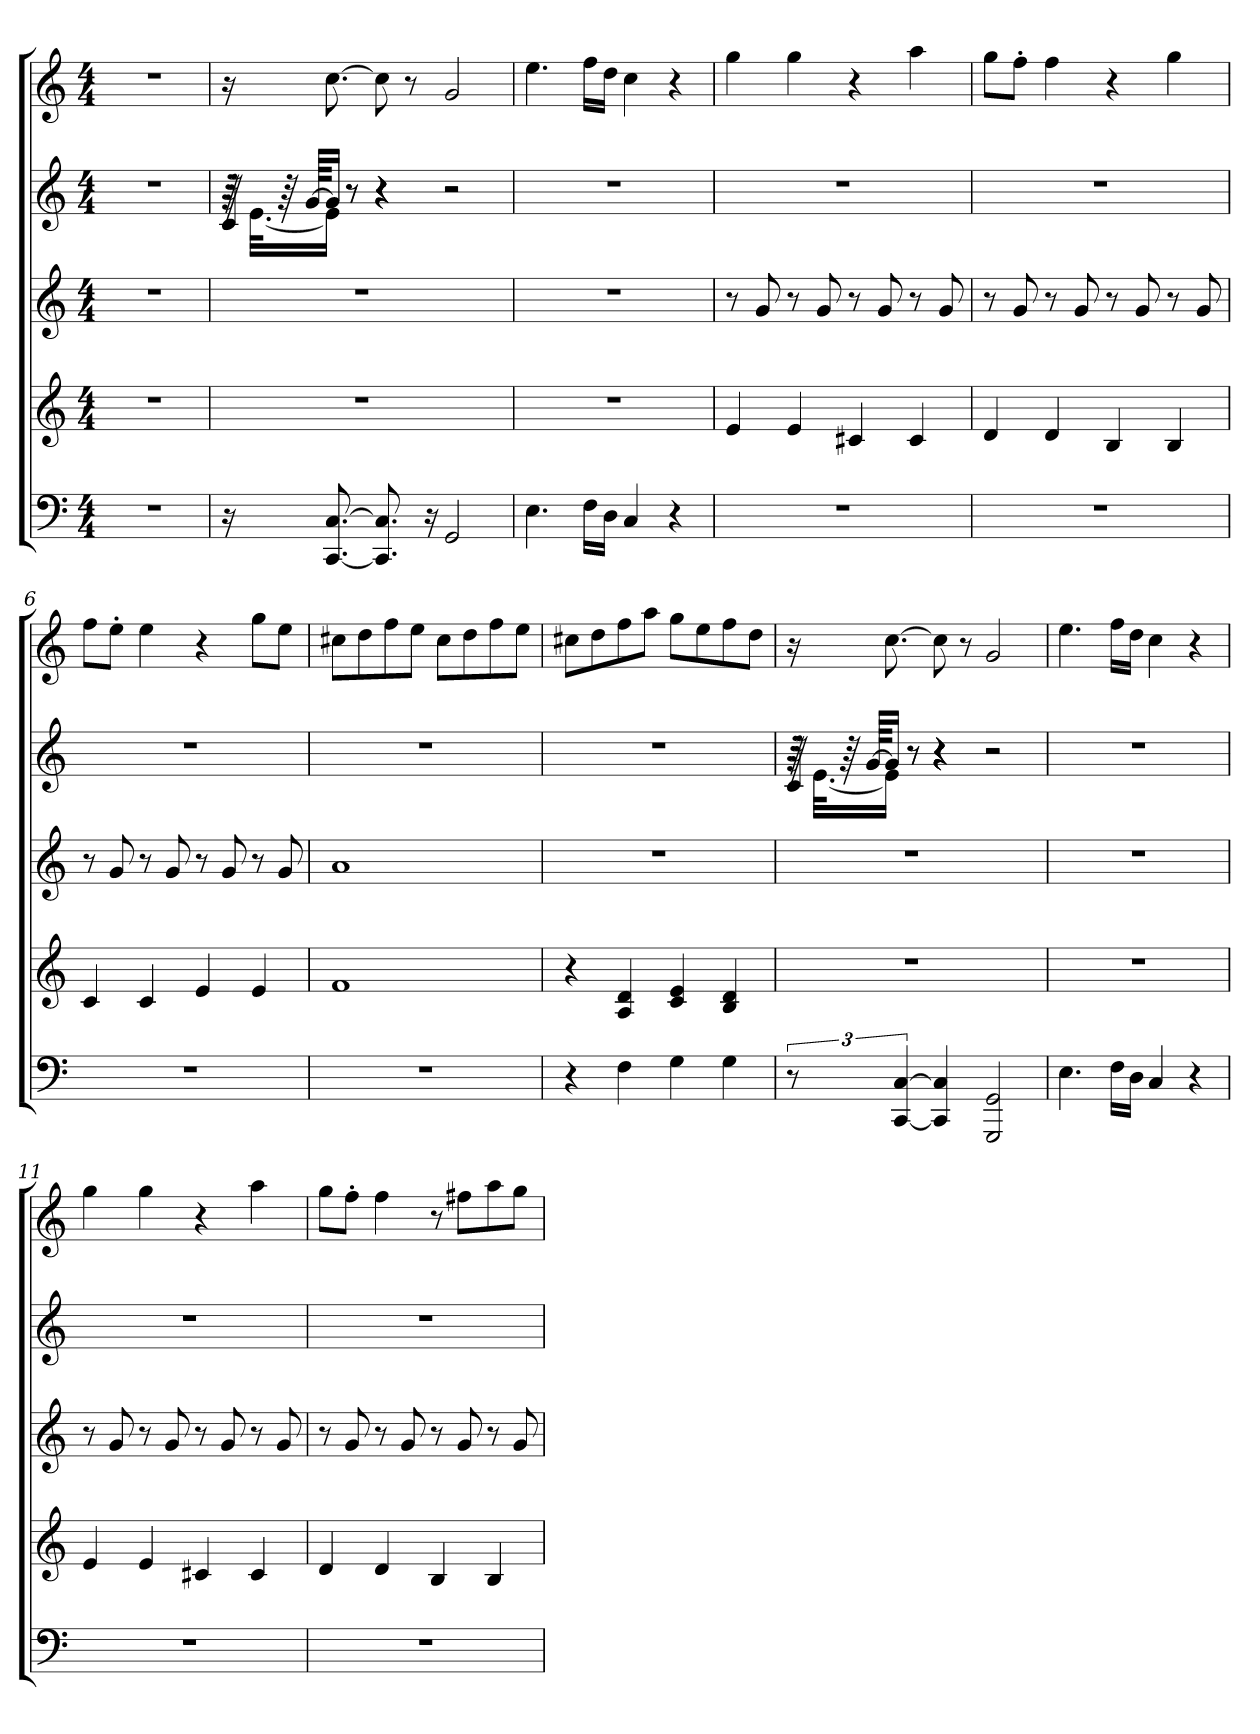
**kern	**kern	**kern	**kern	**kern
*part5	*part4	*part3	*part2	*part1
*staff5	*staff4	*staff3	*staff2	*staff1
*clefF4	*clefG2	*clefG2	*clefG2	*clefG2
*k[]	*k[]	*k[]	*k[]	*k[]
*M4/4	*M4/4	*M4/4	*M4/4	*M4/4
*MM120	*MM120	*MM120	*MM120	*MM120
=1	=1	=1	=1	=1
1r	1r	1r	1r	1r
=2	=2	=2	=2	=2
*	*	*	*	*MM230
*	*	*	*^	*
*	*	*	*	*^	*
16r	1r	1r	32r	64r	4c'/	16r
.	.	.	.	[32.e\KLL	.	.
.	.	.	64r	.	.	.
.	.	.	[64g/KKLL	.	.	.
[8.CC/ [8.C/	.	.	16g/JJ]	16e\JJ]	.	[8.cc\
.	.	.	8r	8r	.	.
8.CC/] 8.C/]	.	.	4r	4r	4r	8cc\]
.	.	.	.	.	.	8r
16r	.	.	.	.	.	.
*	*	*	*	*	*	*MM170
2GG/	.	.	2r	2r	2r	2g/
*	*	*	*v	*v	*v	*
=3	=3	=3	=3	=3
4.E\	1r	1r	1r	4.ee\
16F\LL	.	.	.	16ff\LL
16D\JJ	.	.	.	16dd\JJ
4C/	.	.	.	4cc\
4r	.	.	.	4r
=4	=4	=4	=4	=4
*	*	*	*	*MM170
1r	4e/	8r	1r	4gg\
.	.	8g/	.	.
.	4e/	8r	.	4gg\
.	.	8g/	.	.
.	4c#X/	8r	.	4r
.	.	8g/	.	.
.	4c#/	8r	.	4aa\
.	.	8g/	.	.
!!LO:LB:g=z
=5	=5	=5	=5	=5
1r	4d/	8r	1r	8gg\L
.	.	8g/	.	8ff'\J
.	4d/	8r	.	4ff\
.	.	8g/	.	.
.	4B/	8r	.	4r
.	.	8g/	.	.
.	4B/	8r	.	4gg\
.	.	8g/	.	.
=6	=6	=6	=6	=6
1r	4c/	8r	1r	8ff\L
.	.	8g/	.	8ee'\J
.	4c/	8r	.	4ee\
.	.	8g/	.	.
.	4e/	8r	.	4r
.	.	8g/	.	.
.	4e/	8r	.	8gg\L
.	.	8g/	.	8ee\J
=7	=7	=7	=7	=7
*	*	*	*	*MM170
1r	1f	1a	1r	8cc#X\L
.	.	.	.	8dd\
.	.	.	.	8ff\
.	.	.	.	8ee\J
.	.	.	.	8cc#\L
.	.	.	.	8dd\
.	.	.	.	8ff\
.	.	.	.	8ee\J
=8	=8	=8	=8	=8
4r	4r	1r	1r	8cc#X\L
.	.	.	.	8dd\
4F\	4A/ 4d/	.	.	8ff\
.	.	.	.	8aa\J
4G\	4c/ 4e/	.	.	8gg\L
.	.	.	.	8ee\
4G\	4B/ 4d/	.	.	8ff\
.	.	.	.	8dd\J
!!LO:PB:g=z
=9	=9	=9	=9	=9
*	*	*	*	*MM230
*	*	*	*^	*
*	*	*	*	*^	*
12r	1r	1r	32r	64r	4c'/	16r
.	.	.	.	[32.e\KLL	.	.
.	.	.	64r	.	.	.
.	.	.	[64g/KKLL	.	.	.
.	.	.	16g/JJ]	16e\JJ]	.	[8.cc\
[6CC/ [6C/	.	.	.	.	.	.
.	.	.	8r	8r	.	.
4CC/] 4C/]	.	.	4r	4r	4r	8cc\]
.	.	.	.	.	.	8r
*	*	*	*	*	*	*MM170
2GGG/ 2GG/	.	.	2r	2r	2r	2g/
*	*	*	*v	*v	*v	*
=10	=10	=10	=10	=10
4.E\	1r	1r	1r	4.ee\
16F\LL	.	.	.	16ff\LL
16D\JJ	.	.	.	16dd\JJ
4C/	.	.	.	4cc\
4r	.	.	.	4r
=11	=11	=11	=11	=11
*	*	*	*	*MM170
1r	4e/	8r	1r	4gg\
.	.	8g/	.	.
.	4e/	8r	.	4gg\
.	.	8g/	.	.
.	4c#X/	8r	.	4r
.	.	8g/	.	.
.	4c#/	8r	.	4aa\
.	.	8g/	.	.
=12	=12	=12	=12	=12
1r	4d/	8r	1r	8gg\L
.	.	8g/	.	8ff'\J
.	4d/	8r	.	4ff\
.	.	8g/	.	.
.	4B/	8r	.	8r
.	.	8g/	.	8ff#X\L
.	4B/	8r	.	8aa\
.	.	8g/	.	8gg\J
=	=	=	=	=
*-	*-	*-	*-	*-
